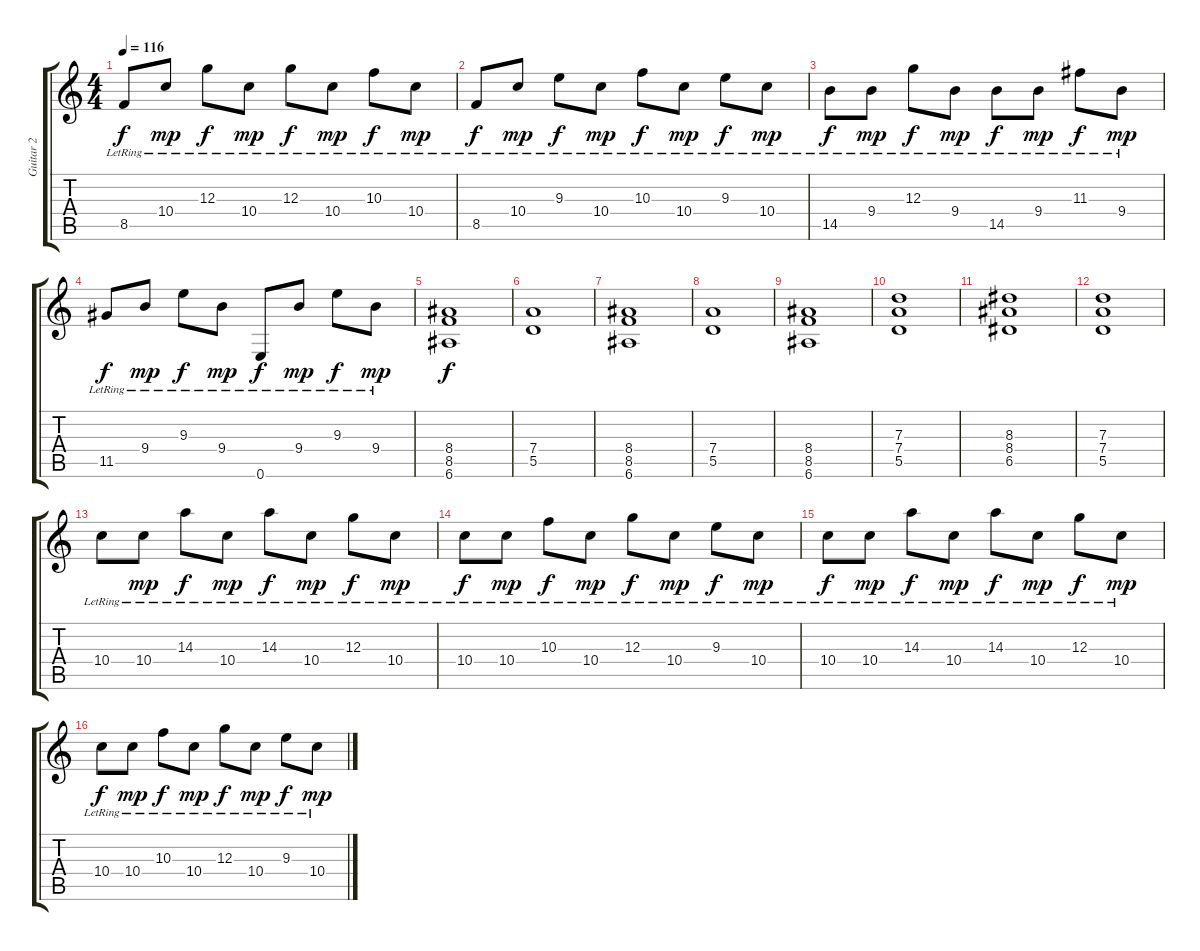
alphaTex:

\track ("Guitar 2" "Guitar 2") {instrument acousticguitarnylon}
\staff {score tabs}
\tuning (E4 B3 G3 D3 A2 E2) {hide}
\ts (4 4)
\tempo 116
\clef g2
\ks c
8.5{lr}.8{dy f} 10.4{lr}.8{dy mp} 12.3{lr}.8{dy f} 10.4{lr}.8{dy mp} 12.3{lr}.8{dy f} 10.4{lr}.8{dy mp} 10.3{lr}.8{dy f} 10.4{lr}.8{dy mp} |
8.5{lr}.8{dy f} 10.4{lr}.8{dy mp} 9.3{lr}.8{dy f} 10.4{lr}.8{dy mp} 10.3{lr}.8{dy f} 10.4{lr}.8{dy mp} 9.3{lr}.8{dy f} 10.4{lr}.8{dy mp} |
14.5{lr}.8{dy f} 9.4{lr}.8{dy mp} 12.3{lr}.8{dy f} 9.4{lr}.8{dy mp} 14.5{lr}.8{dy f} 9.4{lr}.8{dy mp} 11.3{lr}.8{dy f} 9.4{lr}.8{dy mp} |
11.5{lr}.8{dy f} 9.4{lr}.8{dy mp} 9.3{lr}.8{dy f} 9.4{lr}.8{dy mp} 0.6{lr}.8{dy f} 9.4{lr}.8{dy mp} 9.3{lr}.8{dy f} 9.4{lr}.8{dy mp} |
(8.4 8.5 6.6).1{dy f volume 10 instrument distortionguitar} |
(7.4 5.5).1 |
(8.4 8.5 6.6).1 |
(7.4 5.5).1 |
(8.4 8.5 6.6).1 |
(7.3 7.4 5.5).1 |
(8.3 8.4 6.5).1 |
(7.3 7.4 5.5).1 |
10.4{lr}.8{volume 13 instrument acousticguitarnylon} 10.4{lr}.8{dy mp} 14.3{lr}.8{dy f} 10.4{lr}.8{dy mp} 14.3{lr}.8{dy f} 10.4{lr}.8{dy mp} 12.3{lr}.8{dy f} 10.4{lr}.8{dy mp} |
10.4{lr}.8{dy f} 10.4{lr}.8{dy mp} 10.3{lr}.8{dy f} 10.4{lr}.8{dy mp} 12.3{lr}.8{dy f} 10.4{lr}.8{dy mp} 9.3{lr}.8{dy f} 10.4{lr}.8{dy mp} |
10.4{lr}.8{dy f} 10.4{lr}.8{dy mp} 14.3{lr}.8{dy f} 10.4{lr}.8{dy mp} 14.3{lr}.8{dy f} 10.4{lr}.8{dy mp} 12.3{lr}.8{dy f} 10.4{lr}.8{dy mp} |
10.4{lr}.8{dy f} 10.4{lr}.8{dy mp} 10.3{lr}.8{dy f} 10.4{lr}.8{dy mp} 12.3{lr}.8{dy f} 10.4{lr}.8{dy mp} 9.3{lr}.8{dy f} 10.4{lr}.8{dy mp}
